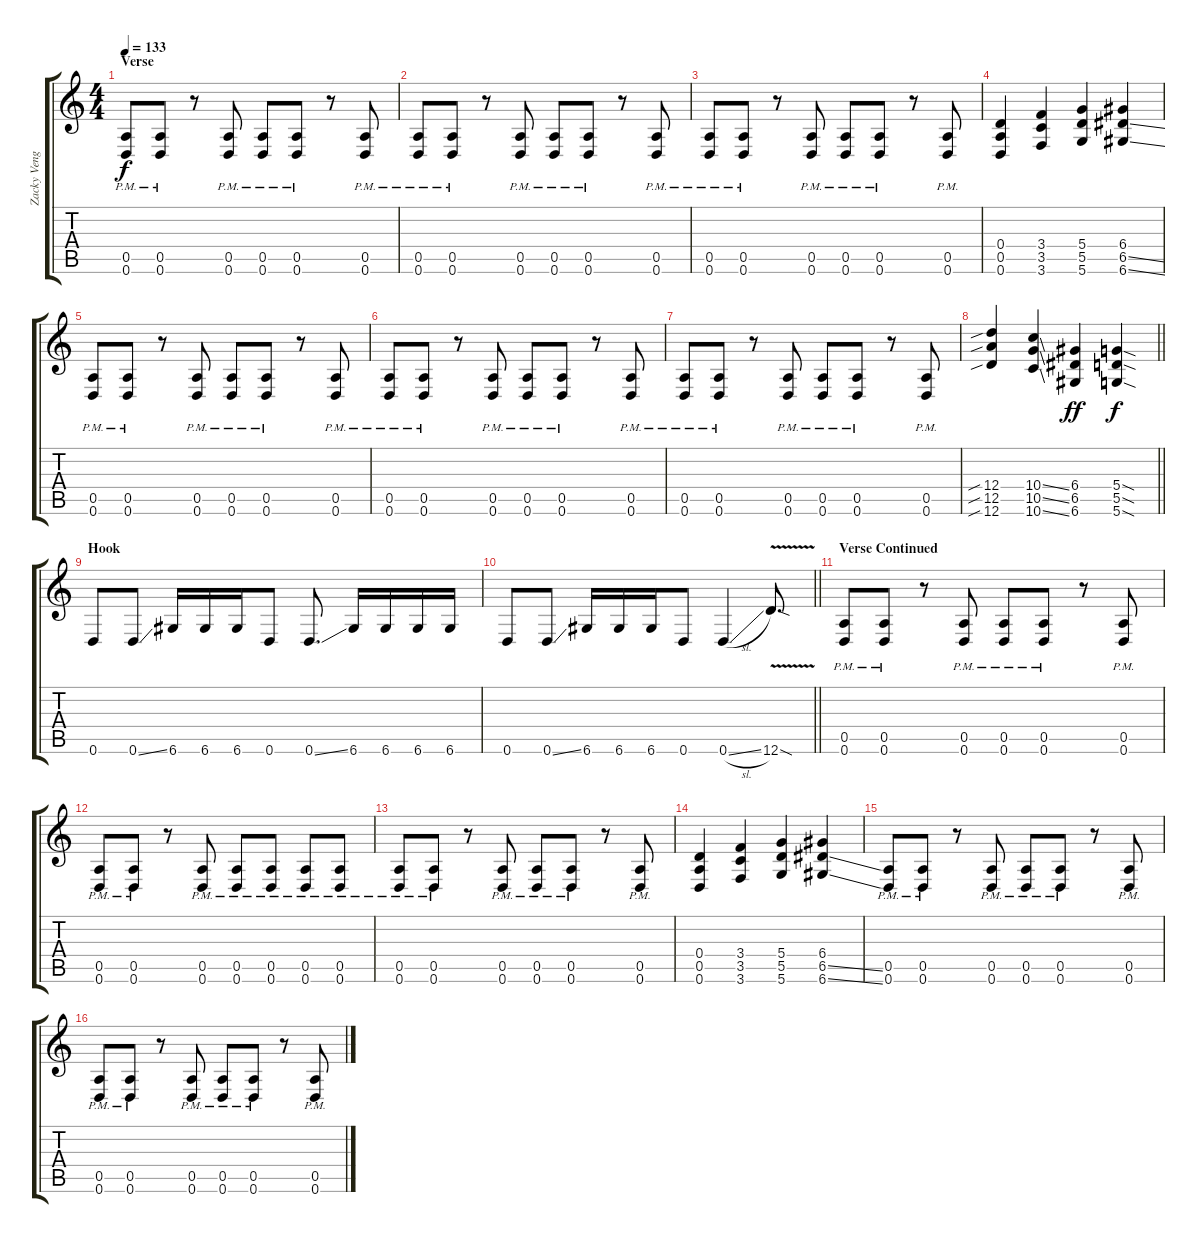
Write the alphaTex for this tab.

\track ("Zacky Vengeance [Guitar]" "Zacky Veng") {instrument distortionguitar}
\staff {score tabs}
\tuning (E4 B3 G3 D3 A2 D2) {hide}
\ts (4 4)
\section ("" "Verse")
\tempo 133
\clef g2
\ks c
(0.5{pm} 0.6{pm}).8{dy f} (0.5{pm} 0.6{pm}).8 r.8 (0.5{pm} 0.6{pm}).8 (0.5{pm} 0.6{pm}).8 (0.5{pm} 0.6{pm}).8 r.8 (0.5{pm} 0.6{pm}).8 |
(0.5{pm} 0.6{pm}).8 (0.5{pm} 0.6{pm}).8 r.8 (0.5{pm} 0.6{pm}).8 (0.5{pm} 0.6{pm}).8 (0.5{pm} 0.6{pm}).8 r.8 (0.5{pm} 0.6{pm}).8 |
(0.5{pm} 0.6{pm}).8 (0.5{pm} 0.6{pm}).8 r.8 (0.5{pm} 0.6{pm}).8 (0.5{pm} 0.6{pm}).8 (0.5{pm} 0.6{pm}).8 r.8 (0.5{pm} 0.6{pm}).8 |
(0.4 0.5 0.6).4 (3.4 3.5 3.6).4 (5.4 5.5 5.6).4 (6.4 6.5{ss} 6.6{ss}).4 |
(0.5{pm} 0.6{pm}).8 (0.5{pm} 0.6{pm}).8 r.8 (0.5{pm} 0.6{pm}).8 (0.5{pm} 0.6{pm}).8 (0.5{pm} 0.6{pm}).8 r.8 (0.5{pm} 0.6{pm}).8 |
(0.5{pm} 0.6{pm}).8 (0.5{pm} 0.6{pm}).8 r.8 (0.5{pm} 0.6{pm}).8 (0.5{pm} 0.6{pm}).8 (0.5{pm} 0.6{pm}).8 r.8 (0.5{pm} 0.6{pm}).8 |
(0.5{pm} 0.6{pm}).8 (0.5{pm} 0.6{pm}).8 r.8 (0.5{pm} 0.6{pm}).8 (0.5{pm} 0.6{pm}).8 (0.5{pm} 0.6{pm}).8 r.8 (0.5{pm} 0.6{pm}).8 |
\barLineRight lightlight
(12.4{sib} 12.5{sib} 12.6{sib}).4 (10.4{ss} 10.5{ss} 10.6{ss}).4 (6.4 6.5 6.6).4{dy ff} (5.4{sod} 5.5{sod} 5.6{sod}).4{dy f} |
\section ("" "Hook")
0.6.8 0.6{ss}.8 6.6.16 6.6.16 6.6.16 0.6.8 0.6{ss}.8{d} 6.6.16 6.6.16 6.6.16 6.6.16 |
\barLineRight lightlight
0.6.8 0.6{ss}.8 6.6.16 6.6.16 6.6.16 0.6.8 0.6{sl}.4 12.6{v sod}.8{d} |
\section ("" "Verse Continued")
(0.5{pm} 0.6{pm}).8 (0.5{pm} 0.6{pm}).8 r.8 (0.5{pm} 0.6{pm}).8 (0.5{pm} 0.6{pm}).8 (0.5{pm} 0.6{pm}).8 r.8 (0.5{pm} 0.6{pm}).8 |
(0.5{pm} 0.6{pm}).8 (0.5{pm} 0.6{pm}).8 r.8 (0.5{pm} 0.6{pm}).8 (0.5{pm} 0.6{pm}).8 (0.5{pm} 0.6{pm}).8 (0.5{pm} 0.6{pm}).8 (0.5{pm} 0.6{pm}).8 |
(0.5{pm} 0.6{pm}).8 (0.5{pm} 0.6{pm}).8 r.8 (0.5{pm} 0.6{pm}).8 (0.5{pm} 0.6{pm}).8 (0.5{pm} 0.6{pm}).8 r.8 (0.5{pm} 0.6{pm}).8 |
(0.4 0.5 0.6).4 (3.4 3.5 3.6).4 (5.4 5.5 5.6).4 (6.4 6.5{ss} 6.6{ss}).4 |
(0.5{pm} 0.6{pm}).8 (0.5{pm} 0.6{pm}).8 r.8 (0.5{pm} 0.6{pm}).8 (0.5{pm} 0.6{pm}).8 (0.5{pm} 0.6{pm}).8 r.8 (0.5{pm} 0.6{pm}).8 |
(0.5{pm} 0.6{pm}).8 (0.5{pm} 0.6{pm}).8 r.8 (0.5{pm} 0.6{pm}).8 (0.5{pm} 0.6{pm}).8 (0.5{pm} 0.6{pm}).8 r.8 (0.5{pm} 0.6{pm}).8
